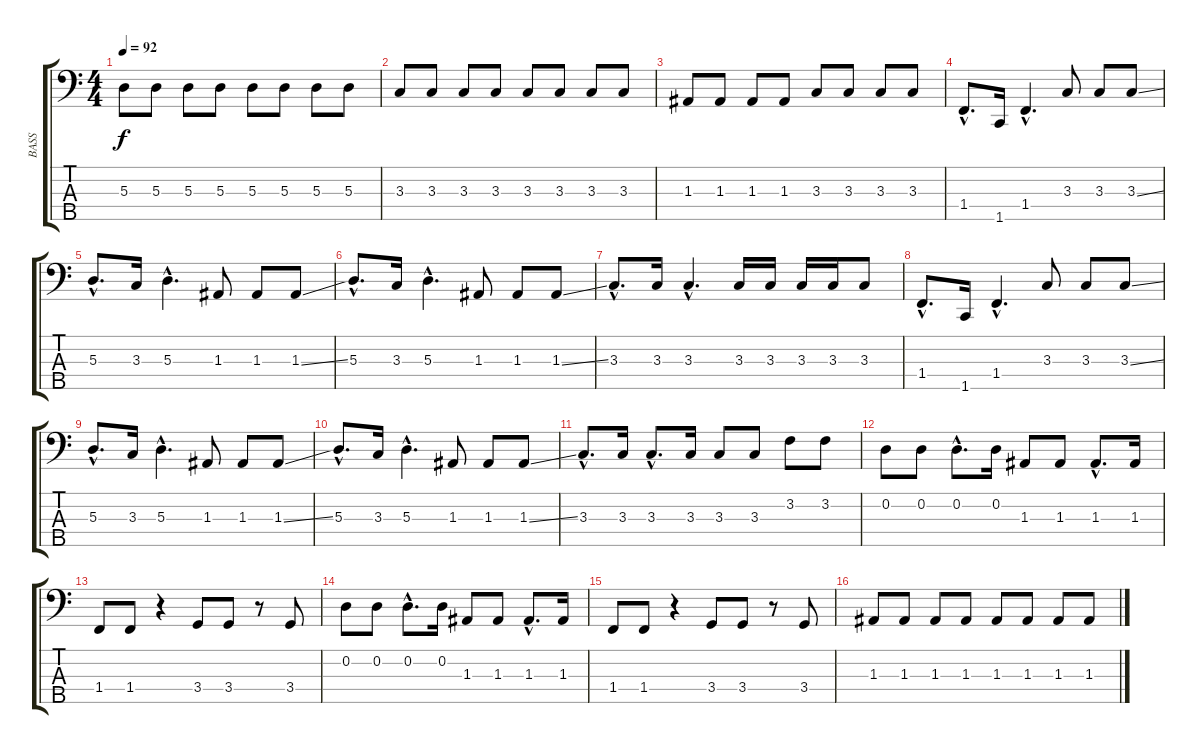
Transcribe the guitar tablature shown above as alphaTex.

\track ("BASS" "BASS") {instrument electricbassfinger}
\staff {score tabs}
\tuning (G2 D2 A1 E1 B0) {hide}
\ts (4 4)
\tempo 92
\clef f4
\ks c
5.3.8{dy f} 5.3.8 5.3.8 5.3.8 5.3.8 5.3.8 5.3.8 5.3.8 |
3.3.8 3.3.8 3.3.8 3.3.8 3.3.8 3.3.8 3.3.8 3.3.8 |
1.3.8 1.3.8 1.3.8 1.3.8 3.3.8 3.3.8 3.3.8 3.3.8 |
1.4{hac}.8{d} 1.5.16 1.4{hac}.4{d} 3.3.8 3.3.8 3.3{ss}.8 |
5.3{hac}.8{d} 3.3.16 5.3{hac}.4{d} 1.3.8 1.3.8 1.3{ss}.8 |
5.3{hac}.8{d} 3.3.16 5.3{hac}.4{d} 1.3.8 1.3.8 1.3{ss}.8 |
3.3{hac}.8{d} 3.3.16 3.3{hac}.4{d} 3.3.16 3.3.16 3.3.16 3.3.16 3.3.8 |
1.4{hac}.8{d} 1.5.16 1.4{hac}.4{d} 3.3.8 3.3.8 3.3{ss}.8 |
5.3{hac}.8{d} 3.3.16 5.3{hac}.4{d} 1.3.8 1.3.8 1.3{ss}.8 |
5.3{hac}.8{d} 3.3.16 5.3{hac}.4{d} 1.3.8 1.3.8 1.3{ss}.8 |
3.3{hac}.8{d} 3.3.16 3.3{hac}.8{d} 3.3.16 3.3.8 3.3.8 3.2.8 3.2.8 |
0.2.8 0.2.8 0.2{hac}.8{d} 0.2.16 1.3.8 1.3.8 1.3{hac}.8{d} 1.3.16 |
1.4.8 1.4.8 r.4 3.4.8 3.4.8 r.8 3.4.8 |
0.2.8 0.2.8 0.2{hac}.8{d} 0.2.16 1.3.8 1.3.8 1.3{hac}.8{d} 1.3.16 |
1.4.8 1.4.8 r.4 3.4.8 3.4.8 r.8 3.4.8 |
1.3.8 1.3.8 1.3.8 1.3.8 1.3.8 1.3.8 1.3.8 1.3{ss}.8
